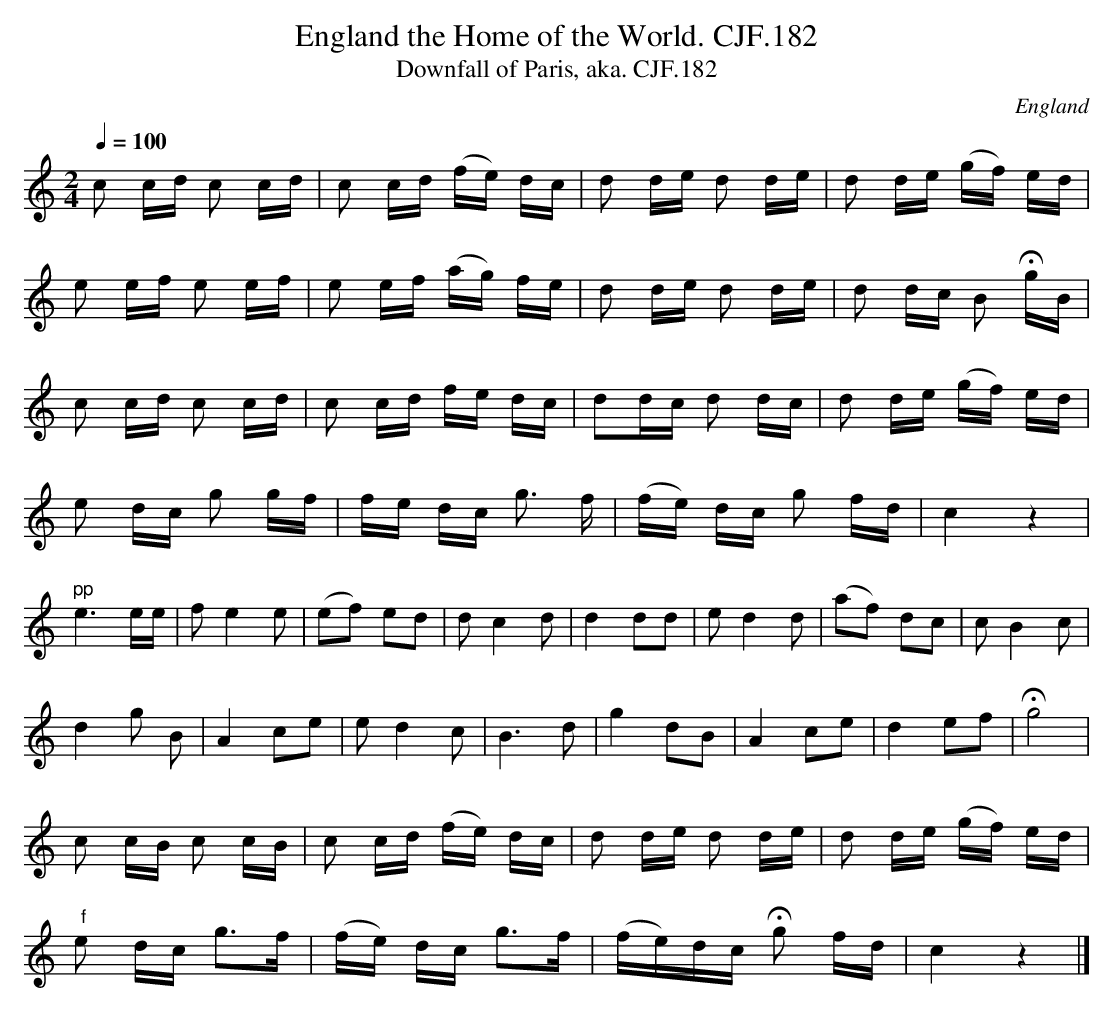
X:1
T:England the Home of the World. CJF.182
T:Downfall of Paris, aka. CJF.182
L:1/16
M:2/4
O:England
Q:1/4=100
K:C
c2 cd c2 cd|c2 cd (fe) dc|d2 de d2 de|d2 de (gf) ed|!
e2 ef e2 ef|e2 ef (ag) fe|d2 de d2 de|d2 dc B2 HgB|!
c2 cd c2 cd|c2 cd fe dc|d2dc d2 dc|d2 de (gf) ed|!
e2 dc g2 gf|fe dc g3 f|(fe) dc g2 fd|c4z4|!
"pp"e6ee|f2e4e2|(e2f2) e2d2|d2c4d2|\
d4d2d2|e2d4d2|(a2f2) d2c2|c2B4c2|!
d4g2 B2|A4c2e2|e2d4c2|B6d2|\
g4d2B2|A4c2e2|d4e2f2|Hg8|!
c2 cB c2 cB|c2 cd (fe) dc|d2 de d2 de|d2 de (gf) ed|!
" f"e2 dc g3f|(fe) dc g3f|(fe)dc Hg2 fd|c4z4|]
